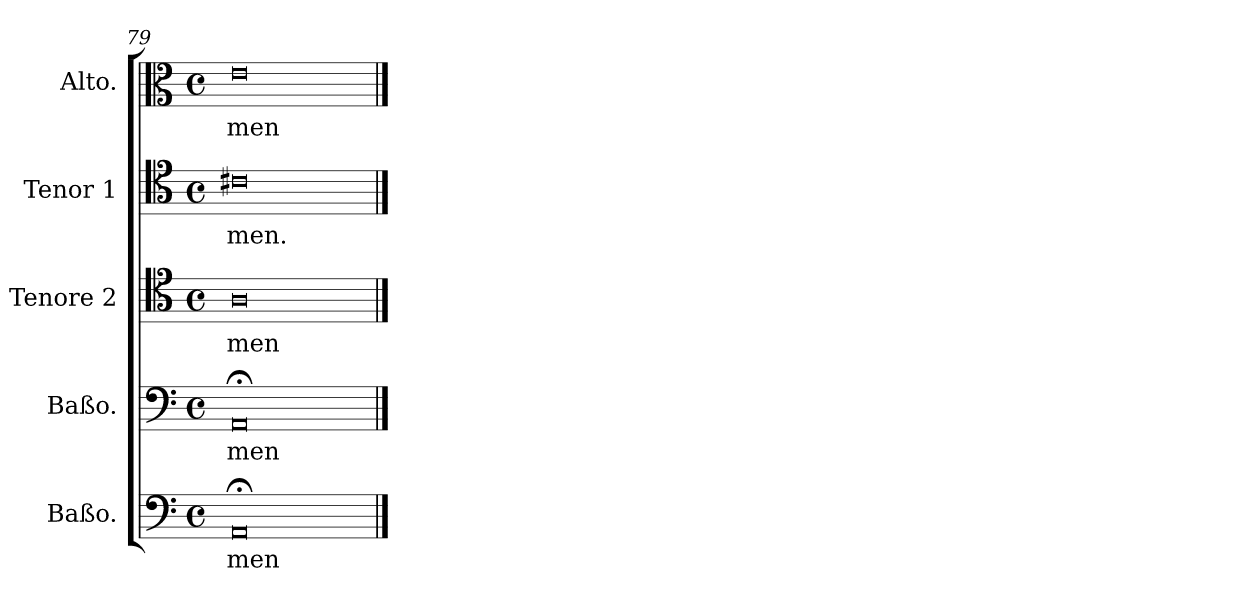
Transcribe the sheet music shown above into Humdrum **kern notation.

**kern	**text	**kern	**text	**kern	**text	**kern	**text	**kern	**text
*part5	*part5	*part4	*part4	*part3	*part3	*part2	*part2	*part1	*part1
*staff5	*staff5	*staff4	*staff4	*staff3	*staff3	*staff2	*staff2	*staff1	*staff1
*I"Baßo.	*	*I"Baßo.	*	*I"Tenore 2	*	*I"Tenor 1	*	*I"Alto.	*
*I'B	*	*I'B	*	*I'T 2	*	*I'T 1	*	*I'A	*
*clefF4	*	*clefF4	*	*clefC4	*	*clefC4	*	*clefC3	*
*k[]	*	*k[]	*	*k[]	*	*k[]	*	*k[]	*
*M2/1	*	*M2/1	*	*M2/1	*	*M2/1	*	*M2/1	*
*met(c)	*	*met(c)	*	*met(c)	*	*met(c)	*	*met(c)	*
=79	=79	=79	=79	=79	=79	=79	=79	=79	=79
!	!LO:LY:i	!	!	!	!LO:LY:i	!	!	!	!LO:LY:i
0AA;</	-men	0AA;</	-men	0A\	-men	0c#X\	-men.	0e\	-men
==	==	==	==	==	==	==	==	==	==
*-	*-	*-	*-	*-	*-	*-	*-	*-	*-
